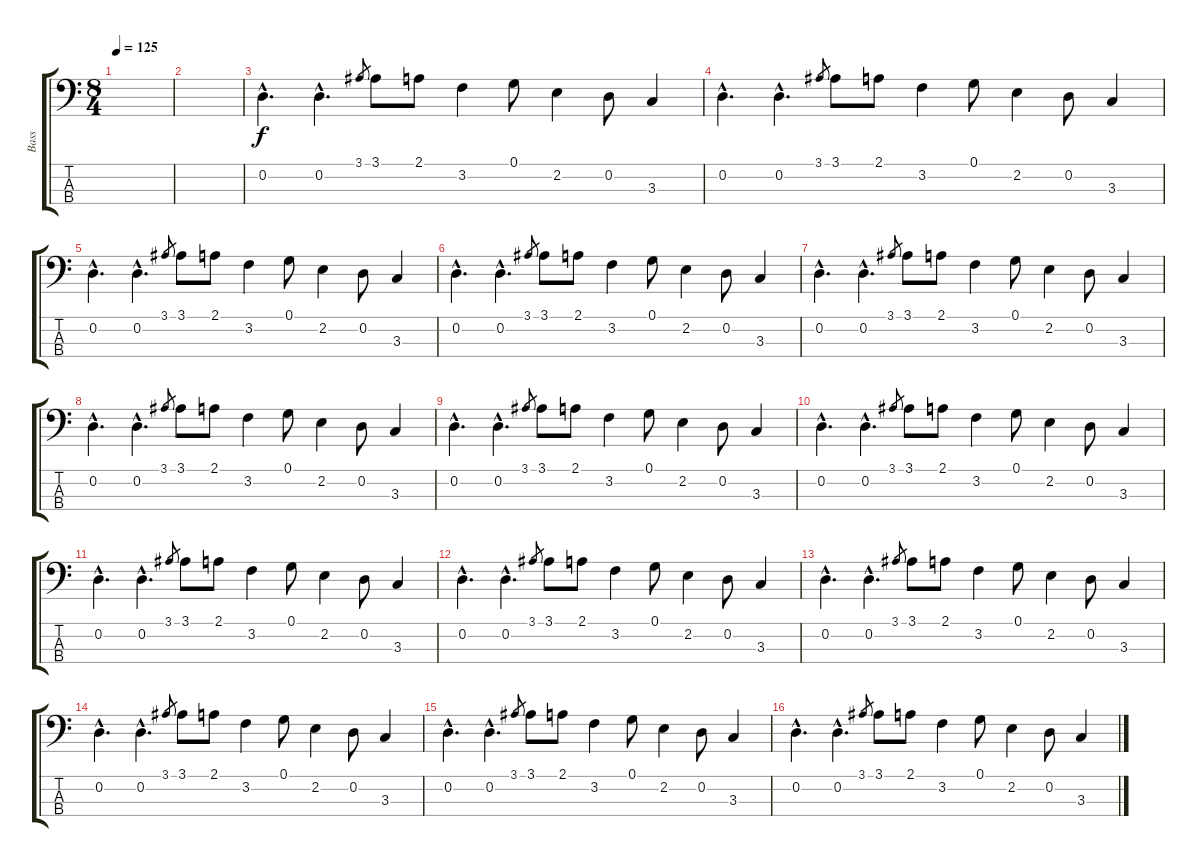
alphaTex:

\track ("Bass" "Bass") {instrument electricbassfinger}
\staff {score tabs}
\tuning (G2 D2 A1 E1) {hide}
\ts (8 4)
\tempo 125
\clef f4
\ks c
|
|
0.2{hac}.4{d} 0.2{hac}.4{d} 3.1.8{gr} 3.1.8 2.1.8 3.2.4 0.1.8 2.2.4 0.2.8 3.3.4 |
0.2{hac}.4{d} 0.2{hac}.4{d} 3.1.8{gr} 3.1.8 2.1.8 3.2.4 0.1.8 2.2.4 0.2.8 3.3.4 |
0.2{hac}.4{d} 0.2{hac}.4{d} 3.1.8{gr} 3.1.8 2.1.8 3.2.4 0.1.8 2.2.4 0.2.8 3.3.4 |
0.2{hac}.4{d} 0.2{hac}.4{d} 3.1.8{gr} 3.1.8 2.1.8 3.2.4 0.1.8 2.2.4 0.2.8 3.3.4 |
0.2{hac}.4{d} 0.2{hac}.4{d} 3.1.8{gr} 3.1.8 2.1.8 3.2.4 0.1.8 2.2.4 0.2.8 3.3.4 |
0.2{hac}.4{d} 0.2{hac}.4{d} 3.1.8{gr} 3.1.8 2.1.8 3.2.4 0.1.8 2.2.4 0.2.8 3.3.4 |
0.2{hac}.4{d} 0.2{hac}.4{d} 3.1.8{gr} 3.1.8 2.1.8 3.2.4 0.1.8 2.2.4 0.2.8 3.3.4 |
0.2{hac}.4{d} 0.2{hac}.4{d} 3.1.8{gr} 3.1.8 2.1.8 3.2.4 0.1.8 2.2.4 0.2.8 3.3.4 |
0.2{hac}.4{d} 0.2{hac}.4{d} 3.1.8{gr} 3.1.8 2.1.8 3.2.4 0.1.8 2.2.4 0.2.8 3.3.4 |
0.2{hac}.4{d} 0.2{hac}.4{d} 3.1.8{gr} 3.1.8 2.1.8 3.2.4 0.1.8 2.2.4 0.2.8 3.3.4 |
0.2{hac}.4{d} 0.2{hac}.4{d} 3.1.8{gr} 3.1.8 2.1.8 3.2.4 0.1.8 2.2.4 0.2.8 3.3.4 |
0.2{hac}.4{d} 0.2{hac}.4{d} 3.1.8{gr} 3.1.8 2.1.8 3.2.4 0.1.8 2.2.4 0.2.8 3.3.4 |
0.2{hac}.4{d} 0.2{hac}.4{d} 3.1.8{gr} 3.1.8 2.1.8 3.2.4 0.1.8 2.2.4 0.2.8 3.3.4 |
0.2{hac}.4{d} 0.2{hac}.4{d} 3.1.8{gr} 3.1.8 2.1.8 3.2.4 0.1.8 2.2.4 0.2.8 3.3.4
